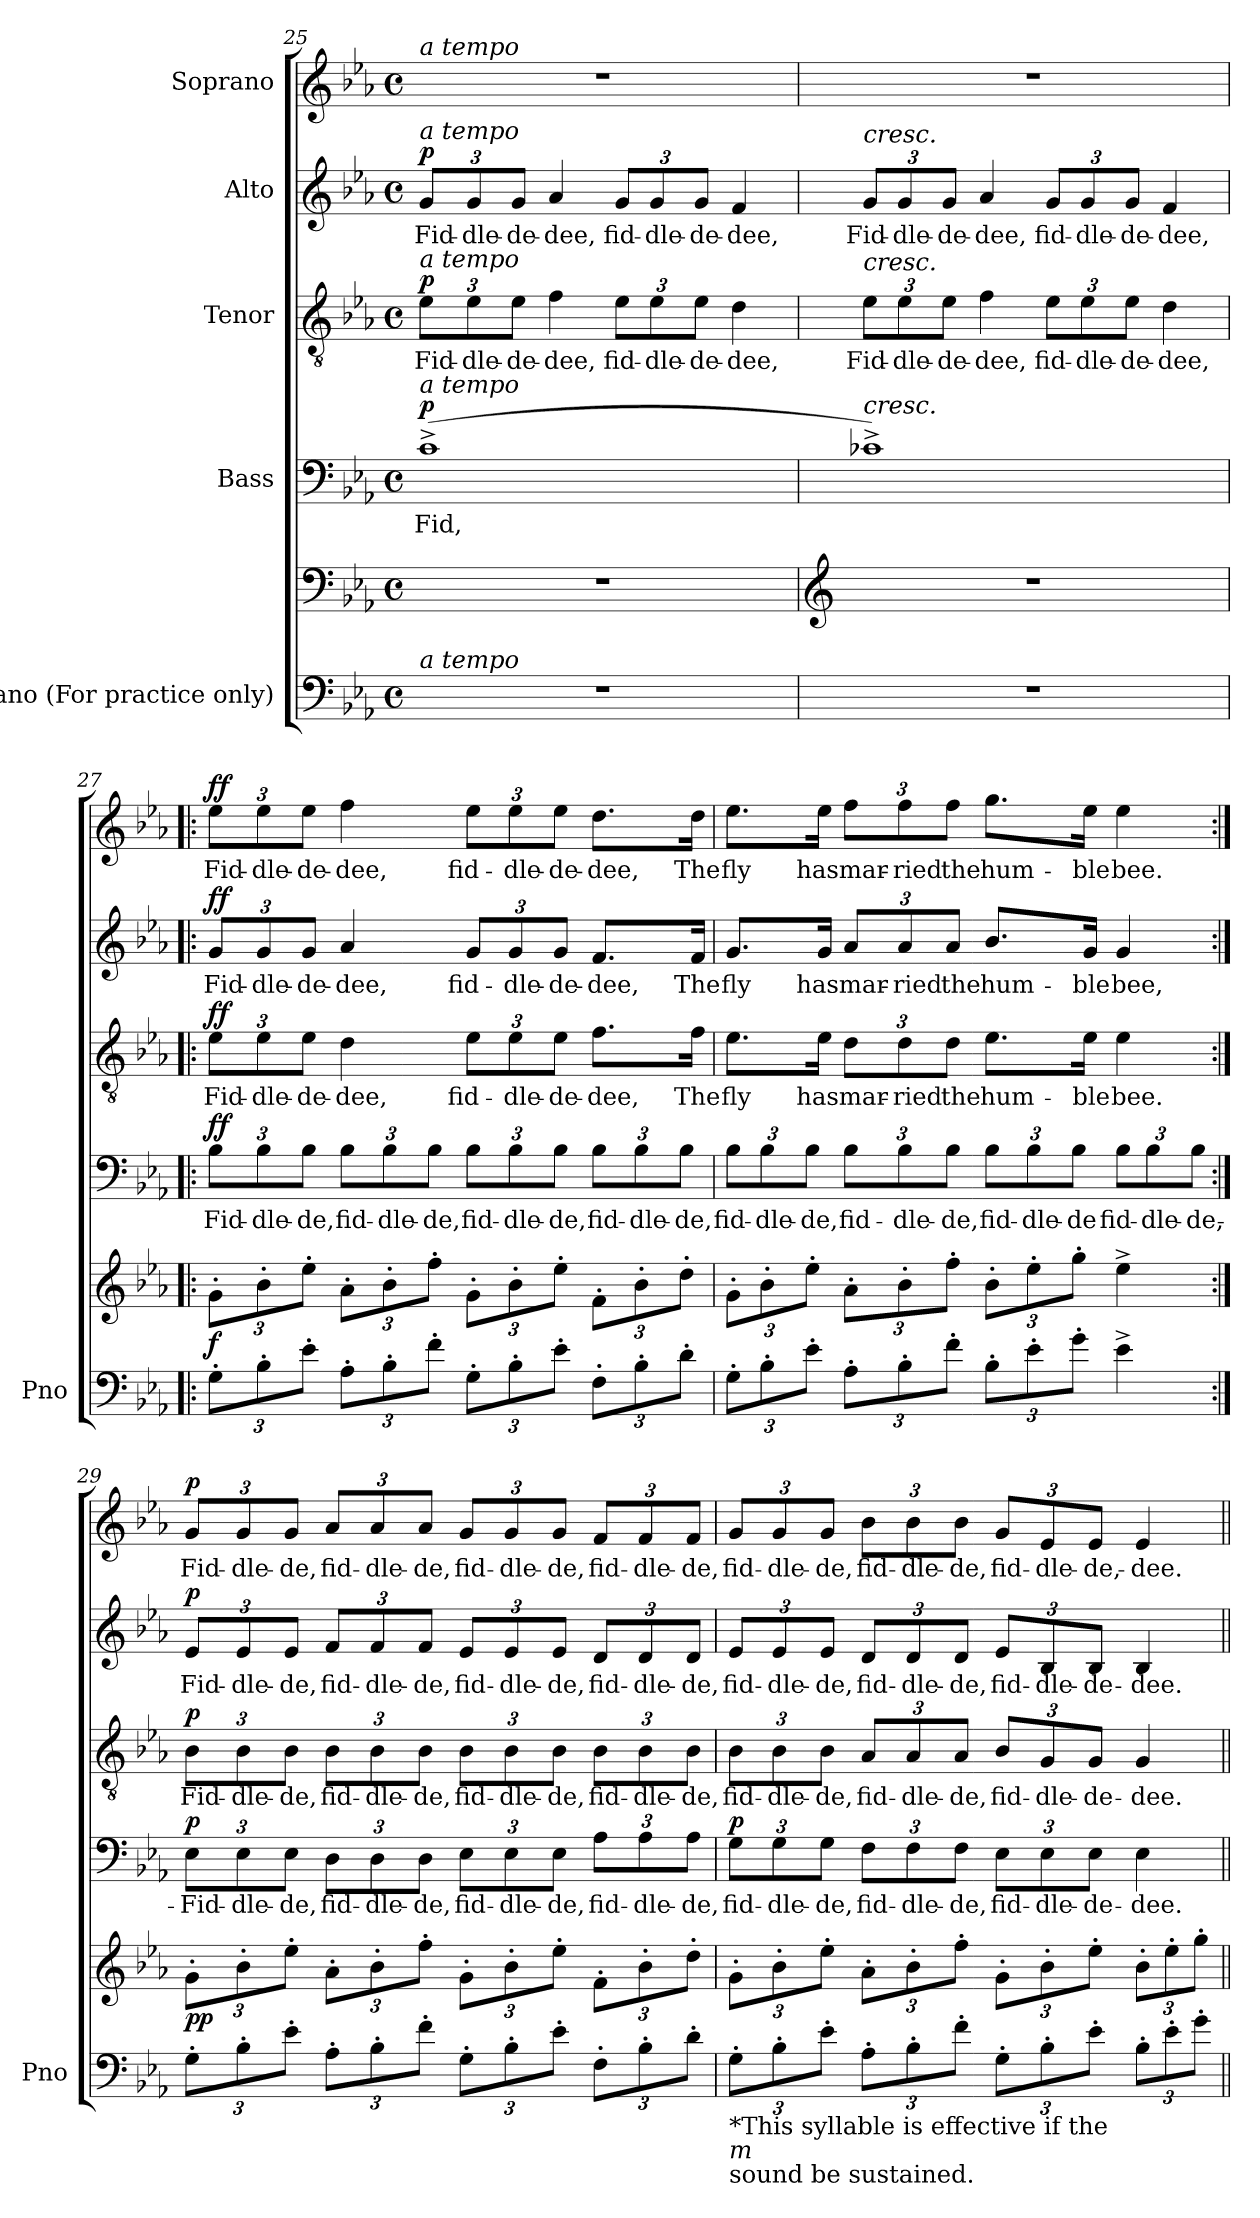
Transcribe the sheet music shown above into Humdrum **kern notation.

**kern	**kern	**dynam	**kern	**text	**dynam	**kern	**text	**dynam	**kern	**text	**dynam	**kern	**text	**dynam
*part5	*part5	*part5	*part4	*part4	*part4	*part3	*part3	*part3	*part2	*part2	*part2	*part1	*part1	*part1
*staff6	*staff5	*staff5/6	*staff4	*staff4	*staff4	*staff3	*staff3	*staff3	*staff2	*staff2	*staff2	*staff1	*staff1	*staff1
*I"Piano (For practice only)	*	*	*I"Bass	*	*	*I"Tenor	*	*	*I"Alto	*	*	*I"Soprano	*	*
*I'Pno	*	*	*	*	*	*	*	*	*	*	*	*	*	*
*clefF4	*clefF4	*	*clefF4	*	*	*clefGv2	*	*	*clefG2	*	*	*clefG2	*	*
*k[b-e-a-]	*k[b-e-a-]	*	*k[b-e-a-]	*	*	*k[b-e-a-]	*	*	*k[b-e-a-]	*	*	*k[b-e-a-]	*	*
*M4/4	*M4/4	*	*M4/4	*	*	*M4/4	*	*	*M4/4	*	*	*M4/4	*	*
*met(c)	*met(c)	*	*met(c)	*	*	*met(c)	*	*	*met(c)	*	*	*met(c)	*	*
=25	=25	=25	=25	=25	=25	=25	=25	=25	=25	=25	=25	=25	=25	=25
!	!	!	!	!	!	!	!	!	!	!	!	!LO:TX:i:t=a tempo	!	!
!	!	!	!	!	!	!	!	!	!LO:TX:i:t=a tempo	!	!	!	!	!
!	!	!	!	!	!	!LO:TX:i:t=a tempo	!	!	!	!	!	!	!	!
!	!	!	!LO:TX:i:t=a tempo	!	!	!	!	!	!	!	!	!	!	!
!LO:TX:i:t=a tempo	!	!	!	!	!	!	!	!	!	!	!	!	!	!
!	!	!	!	!	!LO:DY:a	!	!	!LO:DY:a	!	!	!LO:DY:a	!	!	!
1r	1r	.	(>1c^>	-Fid,	p	12e-\L	Fid-	p	12g/L	Fid-	p	1r	.	.
.	.	.	.	.	.	12e-\	-dle-	.	12g/	-dle-	.	.	.	.
.	.	.	.	.	.	12e-\J	-de-	.	12g/J	-de-	.	.	.	.
.	.	.	.	.	.	4f\	-dee,	.	4a-/	-dee,	.	.	.	.
.	.	.	.	.	.	12e-\L	fid-	.	12g/L	fid-	.	.	.	.
.	.	.	.	.	.	12e-\	-dle-	.	12g/	-dle-	.	.	.	.
.	.	.	.	.	.	12e-\J	-de-	.	12g/J	-de-	.	.	.	.
.	.	.	.	.	.	4d\	-dee,	.	4f/	-dee,	.	.	.	.
=26	=26	=26	=26	=26	=26	=26	=26	=26	=26	=26	=26	=26	=26	=26
*	*clefG2	*	*	*	*	*	*	*	*	*	*	*	*	*
!	!	!	!	!	!	!	!	!	!LO:TX:a:i:t=cresc.	!	!	!	!	!
!	!	!	!	!	!	!LO:TX:a:i:t=cresc.	!	!	!	!	!	!	!	!
!	!	!	!LO:TX:a:i:t=cresc.	!	!	!	!	!	!	!	!	!	!	!
1r	1r	.	1c-X^)	.	.	12e-\L	Fid-	.	12g/L	Fid-	.	1r	.	.
.	.	.	.	.	.	12e-\	-dle-	.	12g/	-dle-	.	.	.	.
.	.	.	.	.	.	12e-\J	-de-	.	12g/J	-de-	.	.	.	.
.	.	.	.	.	.	4f\	-dee,	.	4a-/	-dee,	.	.	.	.
.	.	.	.	.	.	12e-\L	fid-	.	12g/L	fid-	.	.	.	.
.	.	.	.	.	.	12e-\	-dle-	.	12g/	-dle-	.	.	.	.
.	.	.	.	.	.	12e-\J	-de-	.	12g/J	-de-	.	.	.	.
.	.	.	.	.	.	4d\	-dee,	.	4f/	-dee,	.	.	.	.
=27!|:	=27!|:	=27!|:	=27!|:	=27!|:	=27!|:	=27!|:	=27!|:	=27!|:	=27!|:	=27!|:	=27!|:	=27!|:	=27!|:	=27!|:
!	!	!LO:DY:b	!	!	!LO:DY:a	!	!	!LO:DY:a	!	!	!LO:DY:a	!	!	!LO:DY:a
12G'\L	12g'\L	f	12B-\L	Fid-	ff	12e-\L	Fid-	ff	12g/L	Fid-	ff	12ee-\L	Fid-	ff
12B-'\	12b-'\	.	12B-\	-dle-	.	12e-\	-dle-	.	12g/	-dle-	.	12ee-\	-dle-	.
12e-'\J	12ee-'\J	.	12B-\J	-de,	.	12e-\J	-de-	.	12g/J	-de-	.	12ee-\J	-de-	.
12A-'\L	12a-'\L	.	12B-\L	fid-	.	4d\	-dee,	.	4a-/	-dee,	.	4ff\	-dee,	.
12B-'\	12b-'\	.	12B-\	-dle-	.	.	.	.	.	.	.	.	.	.
12f'\J	12ff'\J	.	12B-\J	-de,	.	.	.	.	.	.	.	.	.	.
12G'\L	12g'\L	.	12B-\L	fid-	.	12e-\L	fid-	.	12g/L	fid-	.	12ee-\L	fid-	.
12B-'\	12b-'\	.	12B-\	-dle-	.	12e-\	-dle-	.	12g/	-dle-	.	12ee-\	-dle-	.
12e-'\J	12ee-'\J	.	12B-\J	-de,	.	12e-\J	-de-	.	12g/J	-de-	.	12ee-\J	-de-	.
12F'\L	12f'\L	.	12B-\L	fid-	.	8.f\L	-dee,	.	8.f/L	-dee,	.	8.dd\L	-dee,	.
12B-'\	12b-'\	.	12B-\	-dle-	.	.	.	.	.	.	.	.	.	.
12d'\J	12dd'\J	.	12B-\J	-de,	.	.	.	.	.	.	.	.	.	.
.	.	.	.	.	.	16f\Jk	The	.	16f/Jk	The	.	16dd\Jk	The	.
=28	=28	=28	=28	=28	=28	=28	=28	=28	=28	=28	=28	=28	=28	=28
12G'\L	12g'\L	.	12B-\L	fid-	.	8.e-\L	fly	.	8.g/L	fly	.	8.ee-\L	fly	.
12B-'\	12b-'\	.	12B-\	-dle-	.	.	.	.	.	.	.	.	.	.
12e-'\J	12ee-'\J	.	12B-\J	-de,	.	.	.	.	.	.	.	.	.	.
.	.	.	.	.	.	16e-\Jk	has	.	16g/Jk	has	.	16ee-\Jk	has	.
12A-'\L	12a-'\L	.	12B-\L	fid-	.	12d\L	mar-	.	12a-/L	mar-	.	12ff\L	mar-	.
12B-'\	12b-'\	.	12B-\	-dle-	.	12d\	-ried	.	12a-/	-ried	.	12ff\	-ried	.
12f'\J	12ff'\J	.	12B-\J	-de,	.	12d\J	the	.	12a-/J	the	.	12ff\J	the	.
12B-'\L	12b-'\L	.	12B-\L	fid-	.	8.e-\L	hum-	.	8.b-/L	hum-	.	8.gg\L	hum-	.
12e-'\	12ee-'\	.	12B-\	-dle-	.	.	.	.	.	.	.	.	.	.
12g'\J	12gg'\J	.	12B-\J	-de	.	.	.	.	.	.	.	.	.	.
.	.	.	.	.	.	16e-\Jk	-ble	.	16g/Jk	-ble	.	16ee-\Jk	-ble	.
4e-^\	4ee-^\	.	12B-\L	fid-	.	4e-\	bee.	.	4g/	bee,	.	4ee-\	bee.	.
.	.	.	12B-\	-dle-	.	.	.	.	.	.	.	.	.	.
.	.	.	12B-\J	-de,-	.	.	.	.	.	.	.	.	.	.
=29:|!	=29:|!	=29:|!	=29:|!	=29:|!	=29:|!	=29:|!	=29:|!	=29:|!	=29:|!	=29:|!	=29:|!	=29:|!	=29:|!	=29:|!
!	!	!LO:DY:b	!	!	!LO:DY:a	!	!	!LO:DY:a	!	!	!LO:DY:a	!	!	!LO:DY:a
12G'\L	12g'\L	pp	12E-\L	Fid-	p	12B-\L	Fid-	p	12e-/L	Fid-	p	12g/L	Fid-	p
12B-'\	12b-'\	.	12E-\	-dle-	.	12B-\	-dle-	.	12e-/	-dle-	.	12g/	-dle-	.
12e-'\J	12ee-'\J	.	12E-\J	-de,	.	12B-\J	-de,	.	12e-/J	-de,	.	12g/J	-de,	.
12A-'\L	12a-'\L	.	12D\L	fid-	.	12B-\L	fid-	.	12f/L	fid-	.	12a-/L	fid-	.
12B-'\	12b-'\	.	12D\	-dle-	.	12B-\	-dle-	.	12f/	-dle-	.	12a-/	-dle-	.
12f'\J	12ff'\J	.	12D\J	-de,	.	12B-\J	-de,	.	12f/J	-de,	.	12a-/J	-de,	.
12G'\L	12g'\L	.	12E-\L	fid-	.	12B-\L	fid-	.	12e-/L	fid-	.	12g/L	fid-	.
12B-'\	12b-'\	.	12E-\	-dle-	.	12B-\	-dle-	.	12e-/	-dle-	.	12g/	-dle-	.
12e-'\J	12ee-'\J	.	12E-\J	-de,	.	12B-\J	-de,	.	12e-/J	-de,	.	12g/J	-de,	.
12F'\L	12f'\L	.	12A-\L	fid-	.	12B-\L	fid-	.	12d/L	fid-	.	12f/L	fid-	.
12B-'\	12b-'\	.	12A-\	-dle-	.	12B-\	-dle-	.	12d/	-dle-	.	12f/	-dle-	.
12d'\J	12dd'\J	.	12A-\J	-de,	.	12B-\J	-de,	.	12d/J	-de,	.	12f/J	-de,	.
=30	=30	=30	=30	=30	=30	=30	=30	=30	=30	=30	=30	=30	=30	=30
!LO:TX:b:t=*This syllable is effective if the	!	!	!	!	!	!	!	!	!	!	!	!	!	!
!LO:TX:b:i:t=m	!	!	!	!	!	!	!	!	!	!	!	!	!	!
!LO:TX:b:t=sound be sustained.	!	!	!	!	!	!	!	!	!	!	!	!	!	!
!	!	!	!	!	!LO:DY:a	!	!	!	!	!	!	!	!	!
12G'\L	12g'\L	.	12G\L	fid-	p	12B-\L	fid-	.	12e-/L	fid-	.	12g/L	fid-	.
12B-'\	12b-'\	.	12G\	-dle-	.	12B-\	-dle-	.	12e-/	-dle-	.	12g/	-dle-	.
12e-'\J	12ee-'\J	.	12G\J	-de,	.	12B-\J	-de,	.	12e-/J	-de,	.	12g/J	-de,	.
12A-'\L	12a-'\L	.	12F\L	fid-	.	12A-/L	fid-	.	12d/L	fid-	.	12b-\L	fid-	.
12B-'\	12b-'\	.	12F\	-dle-	.	12A-/	-dle-	.	12d/	-dle-	.	12b-\	-dle-	.
12f'\J	12ff'\J	.	12F\J	-de,	.	12A-/J	-de,	.	12d/J	-de,	.	12b-\J	-de,	.
12G'\L	12g'\L	.	12E-\L	fid-	.	12B-/L	fid-	.	12e-/L	fid-	.	12g/L	fid-	.
12B-'\	12b-'\	.	12E-\	-dle-	.	12G/	-dle-	.	12B-/	-dle-	.	12e-/	-dle-	.
12e-'\J	12ee-'\J	.	12E-\J	-de-	.	12G/J	-de-	.	12B-/J	-de-	.	12e-/J	-de,-	.
12B-'\L	12b-'\L	.	4E-\	-dee.	.	4G/	-dee.	.	4B-/	-dee.	.	4e-/	-dee.	.
12e-'\	12ee-'\	.	.	.	.	.	.	.	.	.	.	.	.	.
12g'\J	12gg'\J	.	.	.	.	.	.	.	.	.	.	.	.	.
=||	=||	=||	=||	=||	=||	=||	=||	=||	=||	=||	=||	=||	=||	=||
*-	*-	*-	*-	*-	*-	*-	*-	*-	*-	*-	*-	*-	*-	*-
